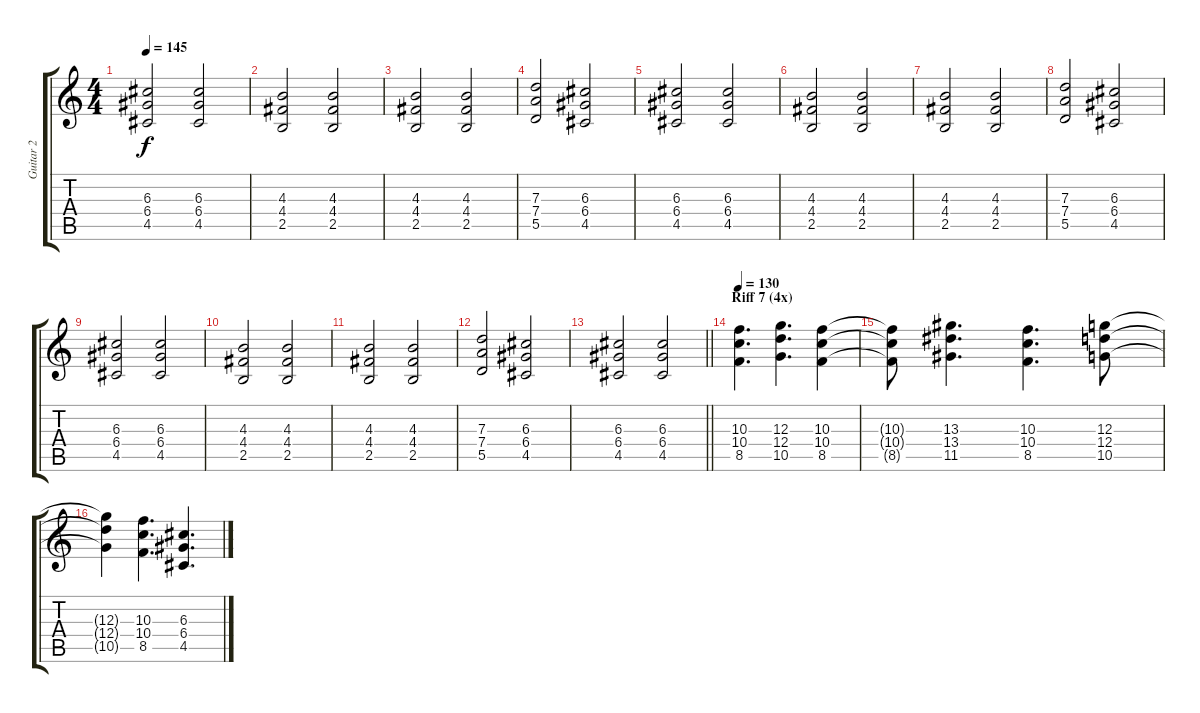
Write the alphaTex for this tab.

\track ("Guitar 2" "Guitar 2") {instrument distortionguitar}
\staff {score tabs}
\tuning (E4 B3 G3 D3 A2 E2) {hide}
\ts (4 4)
\tempo 145
\clef g2
\ks c
(6.3 6.4 4.5).2{dy f} (6.3 6.4 4.5).2 |
(4.3 4.4 2.5).2 (4.3 4.4 2.5).2 |
(4.3 4.4 2.5).2 (4.3 4.4 2.5).2 |
(7.3 7.4 5.5).2 (6.3 6.4 4.5).2 |
(6.3 6.4 4.5).2 (6.3 6.4 4.5).2 |
(4.3 4.4 2.5).2 (4.3 4.4 2.5).2 |
(4.3 4.4 2.5).2 (4.3 4.4 2.5).2 |
(7.3 7.4 5.5).2 (6.3 6.4 4.5).2 |
(6.3 6.4 4.5).2 (6.3 6.4 4.5).2 |
(4.3 4.4 2.5).2 (4.3 4.4 2.5).2 |
(4.3 4.4 2.5).2 (4.3 4.4 2.5).2 |
(7.3 7.4 5.5).2 (6.3 6.4 4.5).2 |
\barLineRight lightlight
(6.3 6.4 4.5).2 (6.3 6.4 4.5).2 |
\section ("" "Riff 7 (4x)")
\tempo 130
(10.3 10.4 8.5).4{d} (12.3 12.4 10.5).4{d} (10.3 10.4 8.5).4 |
(10.3{t} 10.4{t} 8.5{t}).8 (13.3 13.4 11.5).4{d} (10.3 10.4 8.5).4{d} (12.3 12.4 10.5).8 |
(12.3{t} 12.4{t} 10.5{t}).4 (10.3 10.4 8.5).4{d} (6.3 6.4 4.5).4{d}
